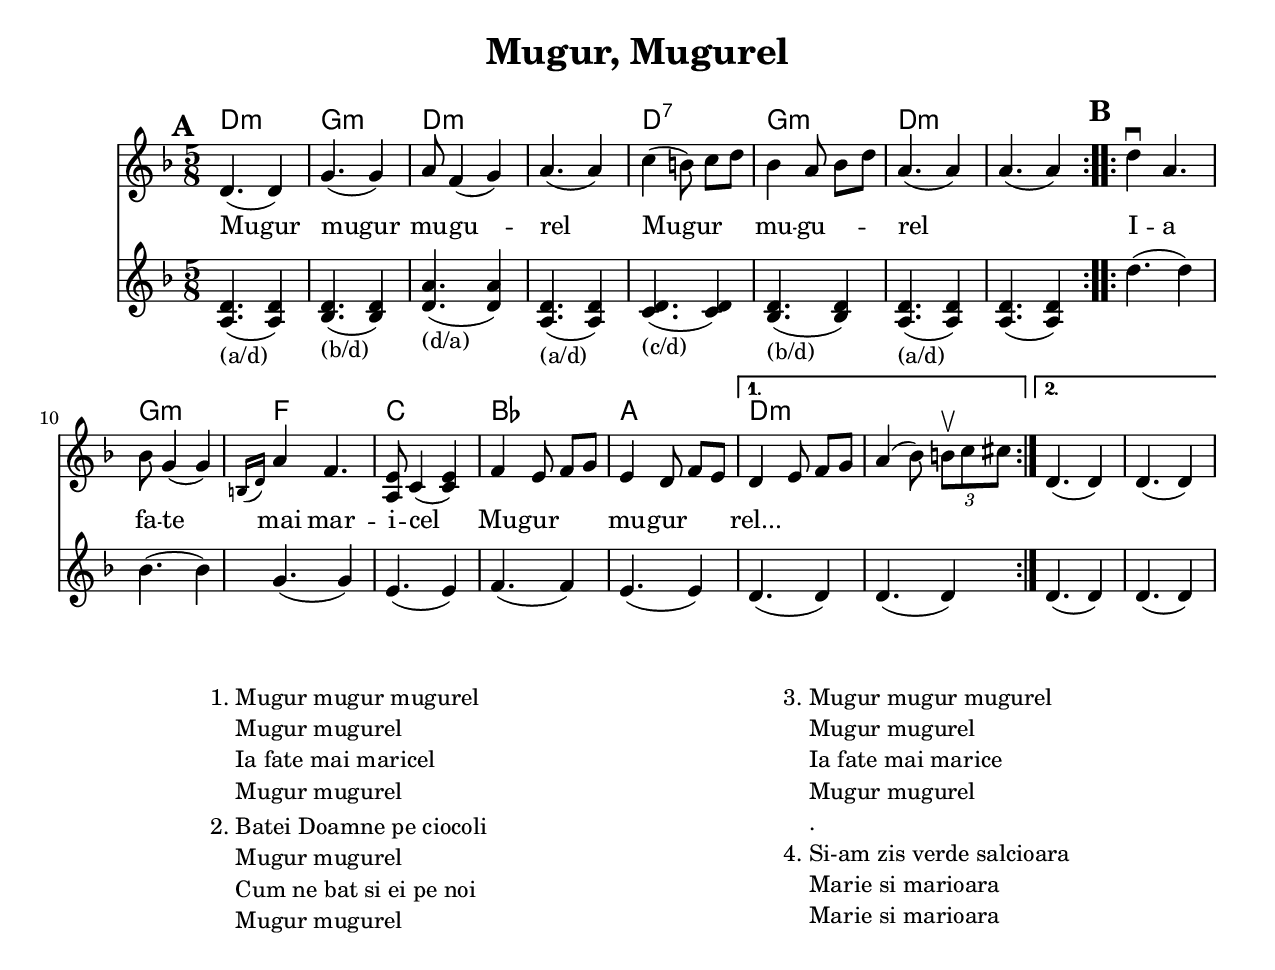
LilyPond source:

\version "2.18.0"
\include "english.ly"
\paper{
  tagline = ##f
  print-all-headers = ##t
  #(set-paper-size "letter")
}
date = #(strftime "%d-%m-%Y" (localtime (current-time)))

%\markup{ \italic{ " Updated " \date  }  }

%\markup{ Got something to say? }
secund =\relative c'{
  \clef treble
  \key d \minor
  \time 5/8
  \set Score.markFormatter = #format-mark-box-alphabet
  \repeat volta 2{
  \mark \default
    <a d>4._"(a/d)"(<a d>4)
    <bf d>4._"(b/d)"(<bf d>4)
    <d a'>4._"(d/a)" (<d a'>4)
    <d a>4._"(a/d)" (<d a>4)

    <c d>4._"(c/d)" (<c d>4)
    <bf d>4._"(b/d)"(<bf d>4)
    <a d>4._"(a/d)"(<a d>4)
    <a d>4.(<a d>4)|
  }
  \repeat volta 2{
  \mark \default
    d'4.(d4)
    bf4.(bf4)
    g4. (g4)
    e4. (e4)%c4. (c4)

    f4. (f4)
    e4. (e4)

  }
  \alternative {
    {
      d4. (d4)
      d4. (d4)
    }
    {
      d4. (d4)
      d4. (d4)
    }
  }
}
%#################################### Melody ########################
melody = \relative c' {
  \clef treble
  \key d \minor
  \time 5/8
  \set Score.markFormatter = #format-mark-box-alphabet

  %\partial 16*3 a16 d f   %lead in notes

  \repeat volta 2{
  \mark \default
    d4. (d4)
    g4.(g4)
    a8 f4(g)
    a4.(a4)|

    c4(b8)c d %b natural
    bf4 a8 bf d
    a4.(a4)
    a4.(a4)|

  }
  %\alternative { { }{ } }

  \repeat volta 2{
  \mark \default
    d4\downbow a4. %reversed dotted note
    bf8 g4(g)
    \grace{b,16 (d)}a'4 f4.  %reversed dots
    <e a, >8 c4(<c e>)

    f4 e8 f g
    e4 d8 f e|

  }
  \alternative {
    {
      d4 e8 f g
      a4(bf8)\tuplet 3/2{b\upbow c cs}
    }
    {
      d,4.(d4)
      d4.(d4)
    }
  }

}

%################################# Lyrics #####################
\addlyrics{

  Mugur mugur mu -- gu -- rel
  Mugur \skip2 \skip2  mu -- gu -- \skip2 \skip2 rel
  \skip1
  I -- a fa -- te mai mar -- i -- cel
  Mu -- gur \skip2 \skip2  mu -- gur \skip2 \skip2  rel...


}
%{ this set works with single line version
  Mugur mugur mu -- gu -- rel
  Mugur \skip2 \skip2  mu -- gu -- \skip2 \skip2 rel
  \skip1
  I -- a fa -- te mai mar -- i -- cel
  Mu -- gur \skip2 \skip2  mu -- gur \skip2 \skip2  rel
%}
%################################# Chords #######################
harmonies = \chordmode {
  d8*5:m
  g8*5:m
  d8*10:m
  d8*5:7
  g8*5:m
  d8*10:m

  %B
  d8*5:m
  g8*5:m
  f8*5
  c8*5
  bf8*5
  a8*5
  d8*5:m
}

\score {
  <<
    \new ChordNames {
      \set chordChanges = ##t
      \harmonies
    }
    \new Staff
    \melody
    \new Staff \secund
  >>
  \header{
    title= "Mugur, Mugurel"
    subtitle=""
    composer= ""
    instrument =""
    arranger= ""
  }
  \layout{indent = 1.0\cm}
  \midi {
    \tempo 4 = 120

    % \midi { }
  }
}

% more verses:
\markup{}
\markup {
  \fill-line {
    \hspace #0.1 % distance from left margin
    \column {
      \line {
        "1."
        \column {
          "Mugur mugur mugurel"
          "Mugur mugurel"
          "Ia fate mai maricel"
          "Mugur mugurel"
        }
      }
      \hspace #0.2 % vertical distance between verses
      \line {
        "2."
        \column {
          "Batei Doamne pe ciocoli"
          "Mugur mugurel"
          "Cum ne bat si ei pe noi"
          "Mugur mugurel"
        }
      }

    }
    \hspace #0.1  % horiz. distance between columns
    \column {
      \line {
        "3."
        \column {
          "Mugur mugur mugurel"
          "Mugur mugurel"
          "Ia fate mai marice"
          "Mugur mugurel".
        }
      }
      \hspace #0.2 % distance between verses
      \line {
        "4."
        \column {
          "Si-am zis verde salcioara"
          "Marie si marioara"
          "Marie si marioara"
        }
      }

    }
    \hspace #0.1 % distance to right margin
  }
}



%{

mugur mugur mugurel
mugur mugurel
ia fate mai maricel
mugur mugurel

batei Doamne pe ciocoli
mugur mugurel
cum ne bat si ei pe noi
mugur mugurel

mugur mugur mugurel
mugur mugurel
ia fate mai maricel
mugur mugurel.

si-am zis verde salcioara
marie si marioara
marie si marioara
________________________
Mugur, mugurel Lyrics
Tudor Gheorghe

Mugur mugur mugurel
Mugur mugurel
Ia fa-te mai maricel!
Mugur mugurel (2x)

Ca ne-am saturat de iarna
Mugur mugurel
Si de rautate-n tara!
Mugur mugurel (2x)

Bate-i doamne pe ciocoi
Mugur mugurel
Cum ne bat si ei pe noi
Mugur mugurel (2x)

Mugur mugur mugurel
Mugur mugurel
Ia fa-te mai maricel!
Mugur mugurel (2x)

În oraşul ăsta am deschis eu ochii;
Salutare, locuri mândre, scumpe mie!
Doina doicei mele din copilărie
Sună-n tot oraşul: doica-mi cântă mie?
Glasul ei e-acesta? ori poate mă-nşel:
"Mugur, mugur, mugurel!..."

A plecat, odată, un copil voios,
Azi, bătrân, se-ntoarce tot pe-aceeaşi cale...
Hei, de-atunci ce mult e... griji, necazuri, boale,
Bucurii puţine, şi atâta jale!
Cum mai trece vremea..." trist îngână el:
"Mugur, mugur, mugurel!..."

Oare unde sunteţi, tovarăşi de joc?
D-aş vedea pe unul barem dintre voi!
Să mai stăm de vorbă, veseli amândoi,
Să ne reîntoarcem anii înapoi,
Anii cei de basme, să cânt iar cu el:
"Mugur, mugur, mugurel!..."

Fără de hodină, pasăre pribeagă
Care-şi cată cuibul cald de-odinioară
Când se-ntoarce iară mândra primăvară,
Gândul meu colindă, pretutindeni zboară,
Şi mă mir eu singur câte-mi spune el:
"Mugur, mugur, mugurel!..."

Sunt copil acuma, iarăşi sunt copil!
Pe-o nuia încalec... lumea e a mea!
Sare şi nechează murgul meu — nuia,
Merg la jgheab, devale, şi îi dau să bea...
Hii, murguţ, în lume, zboară rândunel...
"Mugur, mugur, mugurel!..."

Clătinat răsună clopotul din turn,
Calul, călăreţul cad de oboseală...
E-n amurg... acasă doica mă ia-n poală...
Aţipesc, şi visuri mândre mă înşală;
Doica mă alintă, cântă-ncetinel:
"Mugur, mugur, mugurel!..."

Adus de la "http://ro.wikisource.org/wiki/Mugur,_mugur,_mugurel..."
With an English translation
Mugur, mugurel

Mugur, mugur, mugurel,
Mugur, mugurel,
Ia fă-te mai măricel,
Mugur, mugurel,
Ia fă-te mai măricel,
Mugur, mugurel.

Că ne-am săturat de iarnă,
Mugur, mugurel,
Și de răutate-n țară,
Mugur, mugurel,
Și de răutate-n țară,
Mugur, mugurel.

Bate-i, Doamne, pe ciocoi,
Mugur, mugurel,
Cum ne bat și ei pe noi,
Mugur, mugurel,
Cum ne bat și ei pe noi,
Mugur, mugurel.

Mugur, mugur, mugurel,
Mugur, mugurel,
Ia fă-te mai măricel,
Mugur, mugurel,
Ia fă-te mai măricel,
Mugur, mugurel.
Video
Try to align
English
Sprout, you little sprout

Sprout, sprout, you little sprout
Sprout, you little sprout,
Just grow a little bit,
Sprout, you little sprout,
Just grow a little bit,
Sprout, you little sprout.

Because we're tired of winter,
Sprout, you little sprout,
And of the maliance from inside our country,
Sprout, you little sprout,
And of the maliance from inside our country,
Sprout, you little sprout.

God, punish the bootlickers,
Sprout, you little sprout,
Like they punish us,
Sprout, you little sprout,
Like they punish us,
Sprout, you little sprout.

Sprout, sprout, you little sprout
Sprout, you little sprout,
Just grow a little bit,
Sprout, you little sprout,
Just grow a little bit,
Sprout, you little sprout.


%}
